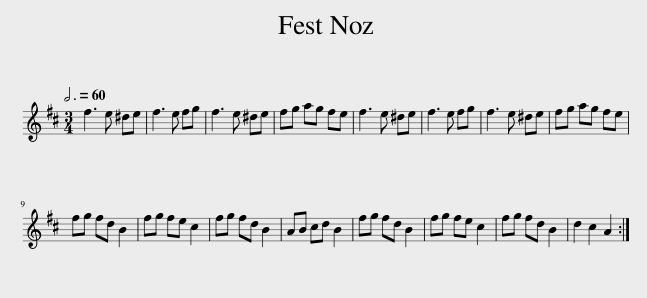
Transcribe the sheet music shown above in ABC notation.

X:1
L:1/8
Q:3/4=60
M:3/4
I:linebreak $
K:Bmin
V:1 treble
V:1
 f3 e ^de | f3 e fg | f3 e ^de | fg ag fe | f3 e ^de | %5
 f3 e fg | f3 e ^de | fg ag fe |$ fg fd B2 | fg fe c2 | %10
 fg fd B2 | AB cd B2 | fg fd B2 | fg fe c2 | fg fd B2 | %15
 d2 c2 A2 :| %16
